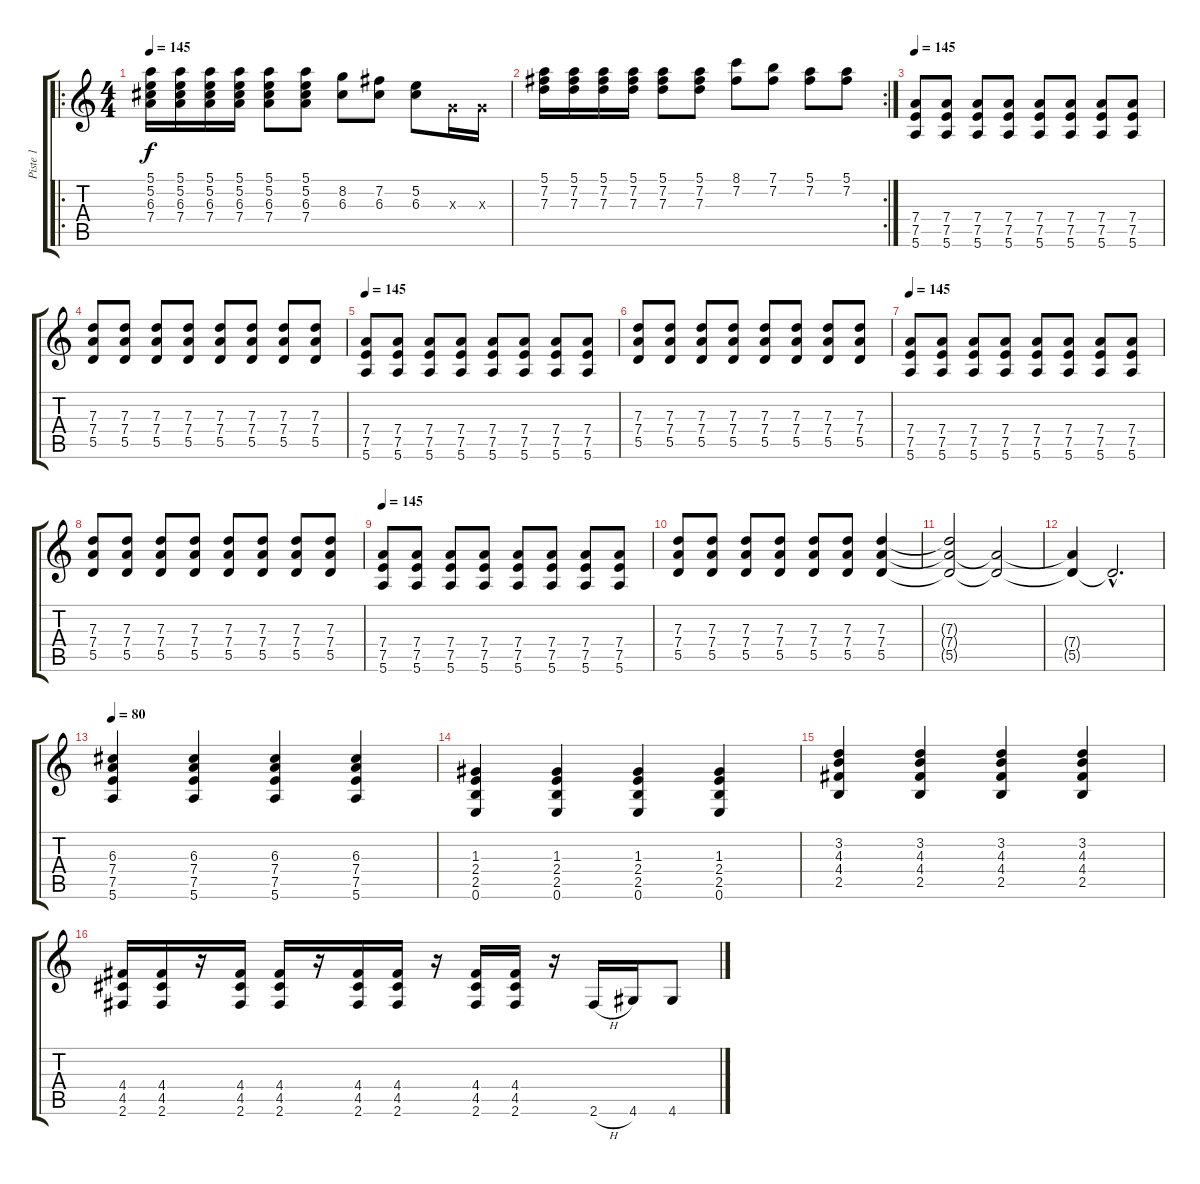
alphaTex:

\track ("Piste 1" "Piste 1") {instrument distortionguitar}
\staff {score tabs}
\tuning (E4 B3 G3 D3 A2 E2) {hide}
\ro
\ts (4 4)
\tempo 145
\clef g2
\ks c
(5.1 5.2 6.3 7.4).16{dy f} (5.1 5.2 6.3 7.4).16 (5.1 5.2 6.3 7.4).16 (5.1 5.2 6.3 7.4).16 (5.1 5.2 6.3 7.4).8 (5.1 5.2 6.3 7.4).8 (8.2 6.3).8 (7.2 6.3).8 (5.2 6.3).8 0.3{x}.16 0.3{x}.16 |
\rc 2
(5.1 7.2 7.3).16 (5.1 7.2 7.3).16 (5.1 7.2 7.3).16 (5.1 7.2 7.3).16 (5.1 7.2 7.3).8 (5.1 7.2 7.3).8 (8.1 7.2).8 (7.1 7.2).8 (5.1 7.2).8 (5.1 7.2).8 |
\tempo 145
(7.4 7.5 5.6).8 (7.4 7.5 5.6).8 (7.4 7.5 5.6).8 (7.4 7.5 5.6).8 (7.4 7.5 5.6).8 (7.4 7.5 5.6).8 (7.4 7.5 5.6).8 (7.4 7.5 5.6).8 |
(7.3 7.4 5.5).8 (7.3 7.4 5.5).8 (7.3 7.4 5.5).8 (7.3 7.4 5.5).8 (7.3 7.4 5.5).8 (7.3 7.4 5.5).8 (7.3 7.4 5.5).8 (7.3 7.4 5.5).8 |
\tempo 145
(7.4 7.5 5.6).8 (7.4 7.5 5.6).8 (7.4 7.5 5.6).8 (7.4 7.5 5.6).8 (7.4 7.5 5.6).8 (7.4 7.5 5.6).8 (7.4 7.5 5.6).8 (7.4 7.5 5.6).8 |
(7.3 7.4 5.5).8 (7.3 7.4 5.5).8 (7.3 7.4 5.5).8 (7.3 7.4 5.5).8 (7.3 7.4 5.5).8 (7.3 7.4 5.5).8 (7.3 7.4 5.5).8 (7.3 7.4 5.5).8 |
\tempo 145
(7.4 7.5 5.6).8 (7.4 7.5 5.6).8 (7.4 7.5 5.6).8 (7.4 7.5 5.6).8 (7.4 7.5 5.6).8 (7.4 7.5 5.6).8 (7.4 7.5 5.6).8 (7.4 7.5 5.6).8 |
(7.3 7.4 5.5).8 (7.3 7.4 5.5).8 (7.3 7.4 5.5).8 (7.3 7.4 5.5).8 (7.3 7.4 5.5).8 (7.3 7.4 5.5).8 (7.3 7.4 5.5).8 (7.3 7.4 5.5).8 |
\tempo 145
(7.4 7.5 5.6).8 (7.4 7.5 5.6).8 (7.4 7.5 5.6).8 (7.4 7.5 5.6).8 (7.4 7.5 5.6).8 (7.4 7.5 5.6).8 (7.4 7.5 5.6).8 (7.4 7.5 5.6).8 |
(7.3 7.4 5.5).8 (7.3 7.4 5.5).8 (7.3 7.4 5.5).8 (7.3 7.4 5.5).8 (7.3 7.4 5.5).8 (7.3 7.4 5.5).8 (7.3 7.4 5.5).4 |
(7.3{t} 7.4{t} 5.5{t}).2 (7.4{t} 5.5{t}).2 |
(7.4{t} 5.5{t}).4 5.5{hac t}.2{d} |
\tempo 80
(6.3 7.4 7.5 5.6).4 (6.3 7.4 7.5 5.6).4 (6.3 7.4 7.5 5.6).4 (6.3 7.4 7.5 5.6).4 |
(1.3 2.4 2.5 0.6).4 (1.3 2.4 2.5 0.6).4 (1.3 2.4 2.5 0.6).4 (1.3 2.4 2.5 0.6).4 |
(3.2 4.3 4.4 2.5).4 (3.2 4.3 4.4 2.5).4 (3.2 4.3 4.4 2.5).4 (3.2 4.3 4.4 2.5).4 |
(4.4 4.5 2.6).16 (4.4 4.5 2.6).16 r.16 (4.4 4.5 2.6).16 (4.4 4.5 2.6).16 r.16 (4.4 4.5 2.6).16 (4.4 4.5 2.6).16 r.16 (4.4 4.5 2.6).16 (4.4 4.5 2.6).16 r.16 2.6{h}.16 4.6.16 4.6.8
